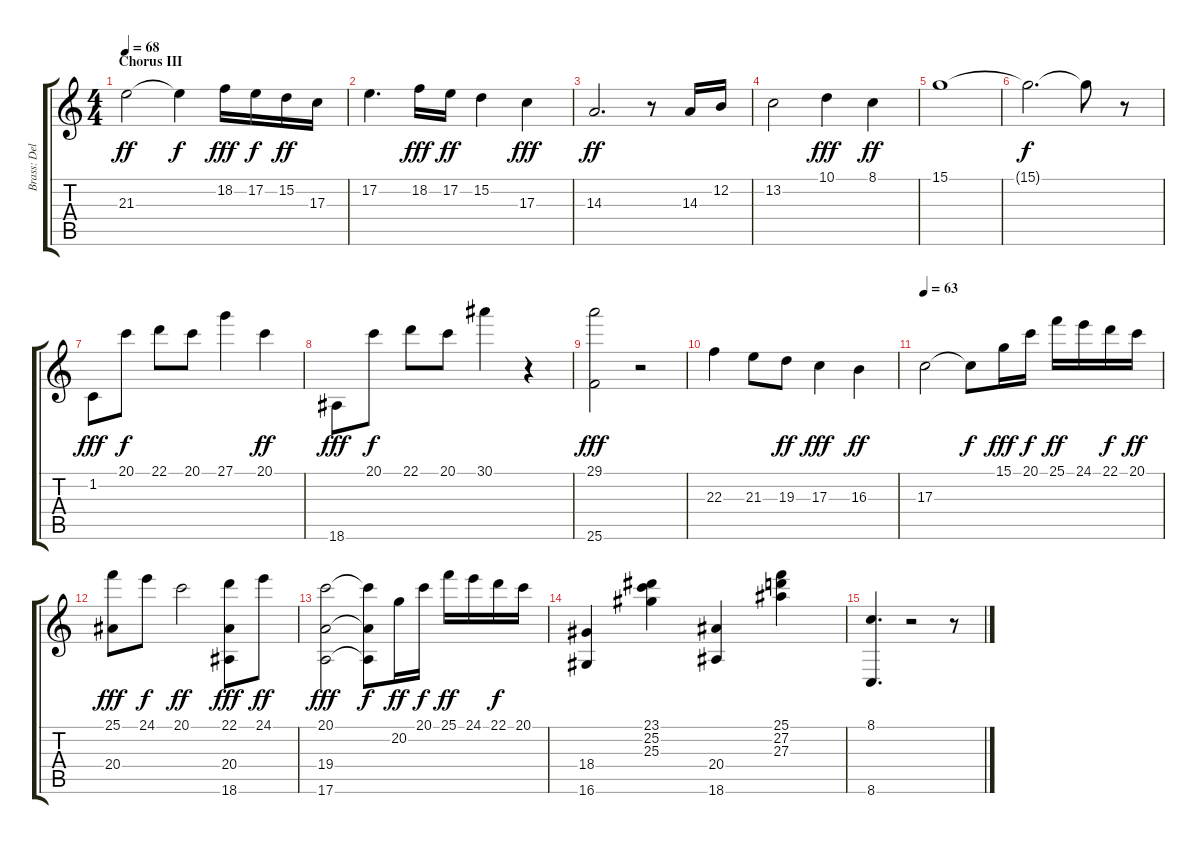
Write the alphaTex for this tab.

\track ("Brass: Del Newman" "Brass: Del") {instrument brasssection}
\staff {score tabs}
\tuning (E4 B3 G3 D3 A2 E2) {hide}
\ts (4 4)
\section ("" "Chorus III")
\tempo 68
\clef g2
\ks c
21.3.2{dy ff} 21.3{t}.4{dy f} 18.2.16{dy fff} 17.2.16{dy f} 15.2.16{dy ff} 17.3.16 |
17.2.4{d} 18.2.16{dy fff} 17.2.16{dy ff} 15.2.4 17.3.4{dy fff} |
14.3.2{d dy ff} r.8 14.3.16 12.2.16 |
13.2.2 10.1.4{dy fff} 8.1.4{dy ff} |
15.1.1 |
15.1{t}.2{d dy f} 15.1{t}.8 r.8 |
1.2.8{dy fff} 20.1.8{dy f} 22.1.8 20.1.8 27.1.4 20.1.4{dy ff} |
18.6.8{dy fff} 20.1.8{dy f} 22.1.8 20.1.8 30.1.4 r.4 |
(29.1 25.6).2{dy fff} r.2 |
22.3.4 21.3.8 19.3.8{dy ff} 17.3.4{dy fff} 16.3.4{dy ff} |
\tempo 63
17.3.2 17.3{t}.8{dy f} 15.1.16{dy fff} 20.1.16{dy f} 25.1.16{dy ff} 24.1.16 22.1.16{dy f} 20.1.16{dy ff} |
(25.1 20.4).8{dy fff} 24.1.8{dy f} 20.1.2{dy ff} (22.1 20.4 18.6).8{dy fff} 24.1.8{dy ff} |
(20.1 19.4 17.6).2{dy fff} (20.1{t} 19.4{t} 17.6{t}).8{dy f} 20.2.16{dy ff} 20.1.16{dy f} 25.1.16{dy ff} 24.1.16 22.1.16{dy f} 20.1.16 |
(18.4 16.6).4 (23.1 25.2 25.3).4 (20.4 18.6).4 (25.1 27.2 27.3).4 |
(8.1 8.6).4{d} r.2 r.8
